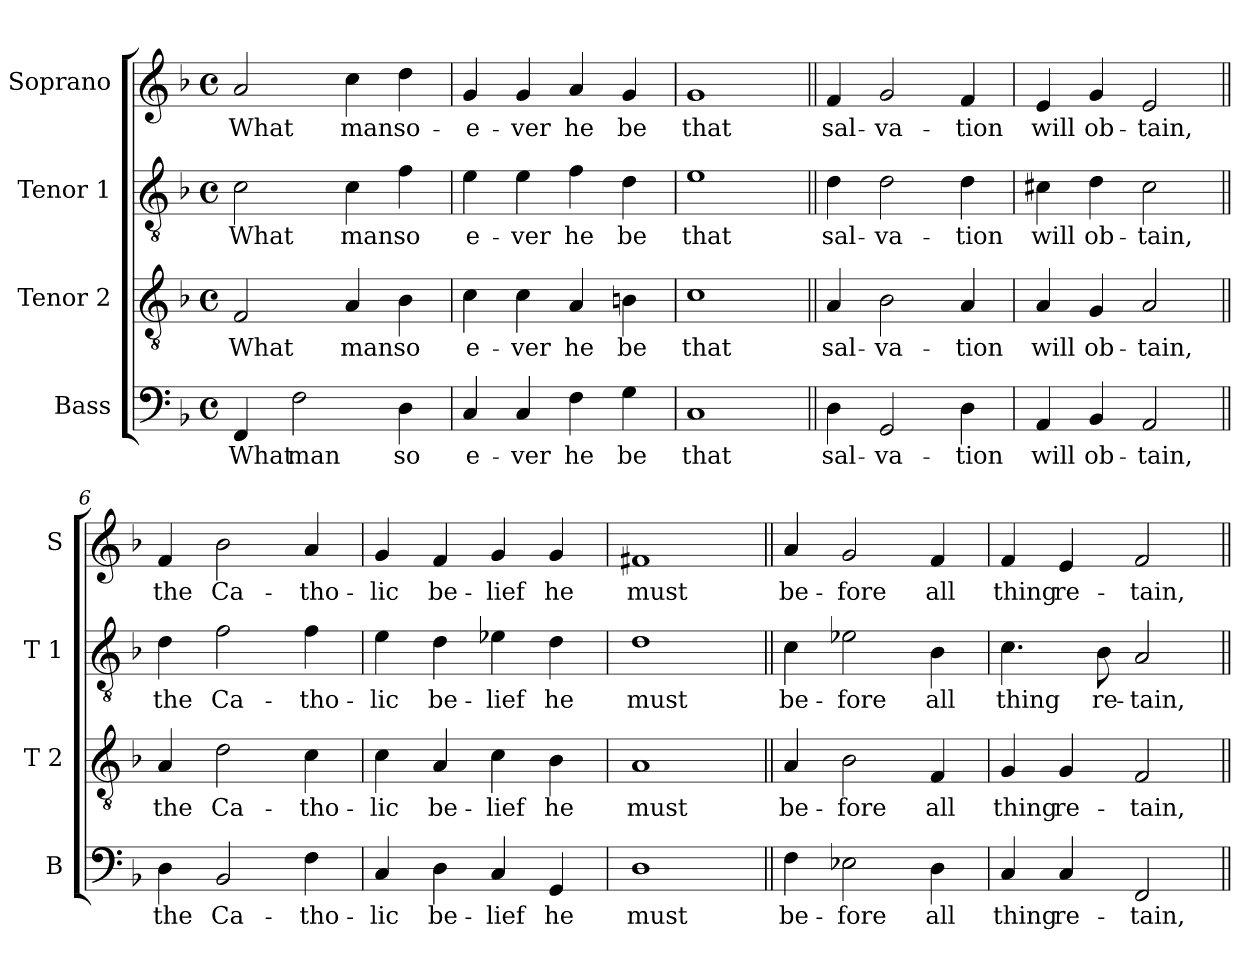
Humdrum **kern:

**kern	**text	**kern	**text	**kern	**text	**kern	**text
*part4	*part4	*part3	*part3	*part2	*part2	*part1	*part1
*staff4	*staff4	*staff3	*staff3	*staff2	*staff2	*staff1	*staff1
*I"Bass	*	*I"Tenor 2	*	*I"Tenor 1	*	*I"Soprano	*
*I'B	*	*I'T 2	*	*I'T 1	*	*I'S	*
*clefF4	*	*clefGv2	*	*clefGv2	*	*clefG2	*
*k[b-]	*	*k[b-]	*	*k[b-]	*	*k[b-]	*
*F:	*	*F:	*	*F:	*	*F:	*
*M4/4	*	*M4/4	*	*M4/4	*	*M4/4	*
*met(c)	*	*met(c)	*	*met(c)	*	*met(c)	*
=1	=1	=1	=1	=1	=1	=1	=1
!	!LO:LY:b	!	!LO:LY:b	!	!LO:LY:b	!	!LO:LY:b
4FF/	What	2F/	What	2c\	What	2a/	What
!	!LO:LY:b	!	!	!	!	!	!
2F\	man	.	.	.	.	.	.
!	!	!	!LO:LY:b	!	!LO:LY:b	!	!LO:LY:b
.	.	4A/	man	4c\	man	4cc\	man
!	!LO:LY:b	!	!LO:LY:b	!	!LO:LY:b	!	!LO:LY:b
4D\	so	4B-\	so	4f\	so	4dd\	so-
=2	=2	=2	=2	=2	=2	=2	=2
!	!LO:LY:b	!	!LO:LY:b	!	!LO:LY:b	!	!LO:LY:b
4C/	e-	4c\	e-	4e\	e-	4g/	-e-
!	!LO:LY:b	!	!LO:LY:b	!	!LO:LY:b	!	!LO:LY:b
4C/	-ver	4c\	-ver	4e\	-ver	4g/	-ver
!	!LO:LY:b	!	!LO:LY:b	!	!LO:LY:b	!	!LO:LY:b
4F\	he	4A/	he	4f\	he	4a/	he
!	!LO:LY:b	!	!LO:LY:b	!	!LO:LY:b	!	!LO:LY:b
4G\	be	4Bn\	be	4d\	be	4g/	be
=3	=3	=3	=3	=3	=3	=3	=3
!	!LO:LY:b	!	!LO:LY:b	!	!LO:LY:b	!	!LO:LY:b
1C	that	1c	that	1e	that	1g	that
=4||	=4||	=4||	=4||	=4||	=4||	=4||	=4||
!	!LO:LY:b	!	!LO:LY:b	!	!LO:LY:b	!	!LO:LY:b
4D\	sal-	4A/	sal-	4d\	sal-	4f/	sal-
!	!LO:LY:b	!	!LO:LY:b	!	!LO:LY:b	!	!LO:LY:b
2GG/	-va-	2B-\	-va-	2d\	-va-	2g/	-va-
!	!LO:LY:b	!	!LO:LY:b	!	!LO:LY:b	!	!LO:LY:b
4D\	-tion	4A/	-tion	4d\	-tion	4f/	-tion
=5	=5	=5	=5	=5	=5	=5	=5
!	!LO:LY:b	!	!LO:LY:b	!	!LO:LY:b	!	!LO:LY:b
4AA/	will	4A/	will	4c#X\	will	4e/	will
!	!LO:LY:b	!	!LO:LY:b	!	!LO:LY:b	!	!LO:LY:b
4BB-/	ob-	4G/	ob-	4d\	ob-	4g/	ob-
!	!LO:LY:b	!	!LO:LY:b	!	!LO:LY:b	!	!LO:LY:b
2AA/	-tain,	2A/	-tain,	2c#\	-tain,	2e/	-tain,
!!LO:LB:g=z
=6||	=6||	=6||	=6||	=6||	=6||	=6||	=6||
!	!LO:LY:b	!	!LO:LY:b	!	!LO:LY:b	!	!LO:LY:b
4D\	the	4A/	the	4d\	the	4f/	the
!	!LO:LY:b	!	!LO:LY:b	!	!LO:LY:b	!	!LO:LY:b
2BB-/	Ca-	2d\	Ca-	2f\	Ca-	2b-\	Ca-
!	!LO:LY:b	!	!LO:LY:b	!	!LO:LY:b	!	!LO:LY:b
4F\	-tho-	4c\	-tho-	4f\	-tho-	4a/	-tho-
=7	=7	=7	=7	=7	=7	=7	=7
!	!LO:LY:b	!	!LO:LY:b	!	!LO:LY:b	!	!LO:LY:b
4C/	-lic	4c\	-lic	4e\	-lic	4g/	-lic
!	!LO:LY:b	!	!LO:LY:b	!	!LO:LY:b	!	!LO:LY:b
4D\	be-	4A/	be-	4d\	be-	4f/	be-
!	!LO:LY:b	!	!LO:LY:b	!	!LO:LY:b	!	!LO:LY:b
4C/	-lief	4c\	-lief	4e-X\	-lief	4g/	-lief
!	!LO:LY:b	!	!LO:LY:b	!	!LO:LY:b	!	!LO:LY:b
4GG/	he	4B-\	he	4d\	he	4g/	he
=8	=8	=8	=8	=8	=8	=8	=8
!	!LO:LY:b	!	!LO:LY:b	!	!LO:LY:b	!	!LO:LY:b
1D	must	1A	must	1d	must	1f#X	must
=9||	=9||	=9||	=9||	=9||	=9||	=9||	=9||
!	!LO:LY:b	!	!LO:LY:b	!	!LO:LY:b	!	!LO:LY:b
4F\	be-	4A/	be-	4c\	be-	4a/	be-
!	!LO:LY:b	!	!LO:LY:b	!	!LO:LY:b	!	!LO:LY:b
2E-X\	-fore	2B-\	-fore	2e-X\	-fore	2g/	-fore
!	!LO:LY:b	!	!LO:LY:b	!	!LO:LY:b	!	!LO:LY:b
4D\	all	4F/	all	4B-\	all	4f/	all
=10	=10	=10	=10	=10	=10	=10	=10
!	!LO:LY:b	!	!LO:LY:b	!	!LO:LY:b	!	!LO:LY:b
4C/	thing	4G/	thing	4.c\	thing	4f/	thing
!	!LO:LY:b	!	!LO:LY:b	!	!	!	!LO:LY:b
4C/	re-	4G/	re-	.	.	4e/	re-
!	!	!	!	!	!LO:LY:b	!	!
.	.	.	.	8B-\	re-	.	.
!	!LO:LY:b	!	!LO:LY:b	!	!LO:LY:b	!	!LO:LY:b
2FF/	-tain,	2F/	-tain,	2A/	-tain,	2f/	-tain,
=||	=||	=||	=||	=||	=||	=||	=||
*-	*-	*-	*-	*-	*-	*-	*-
